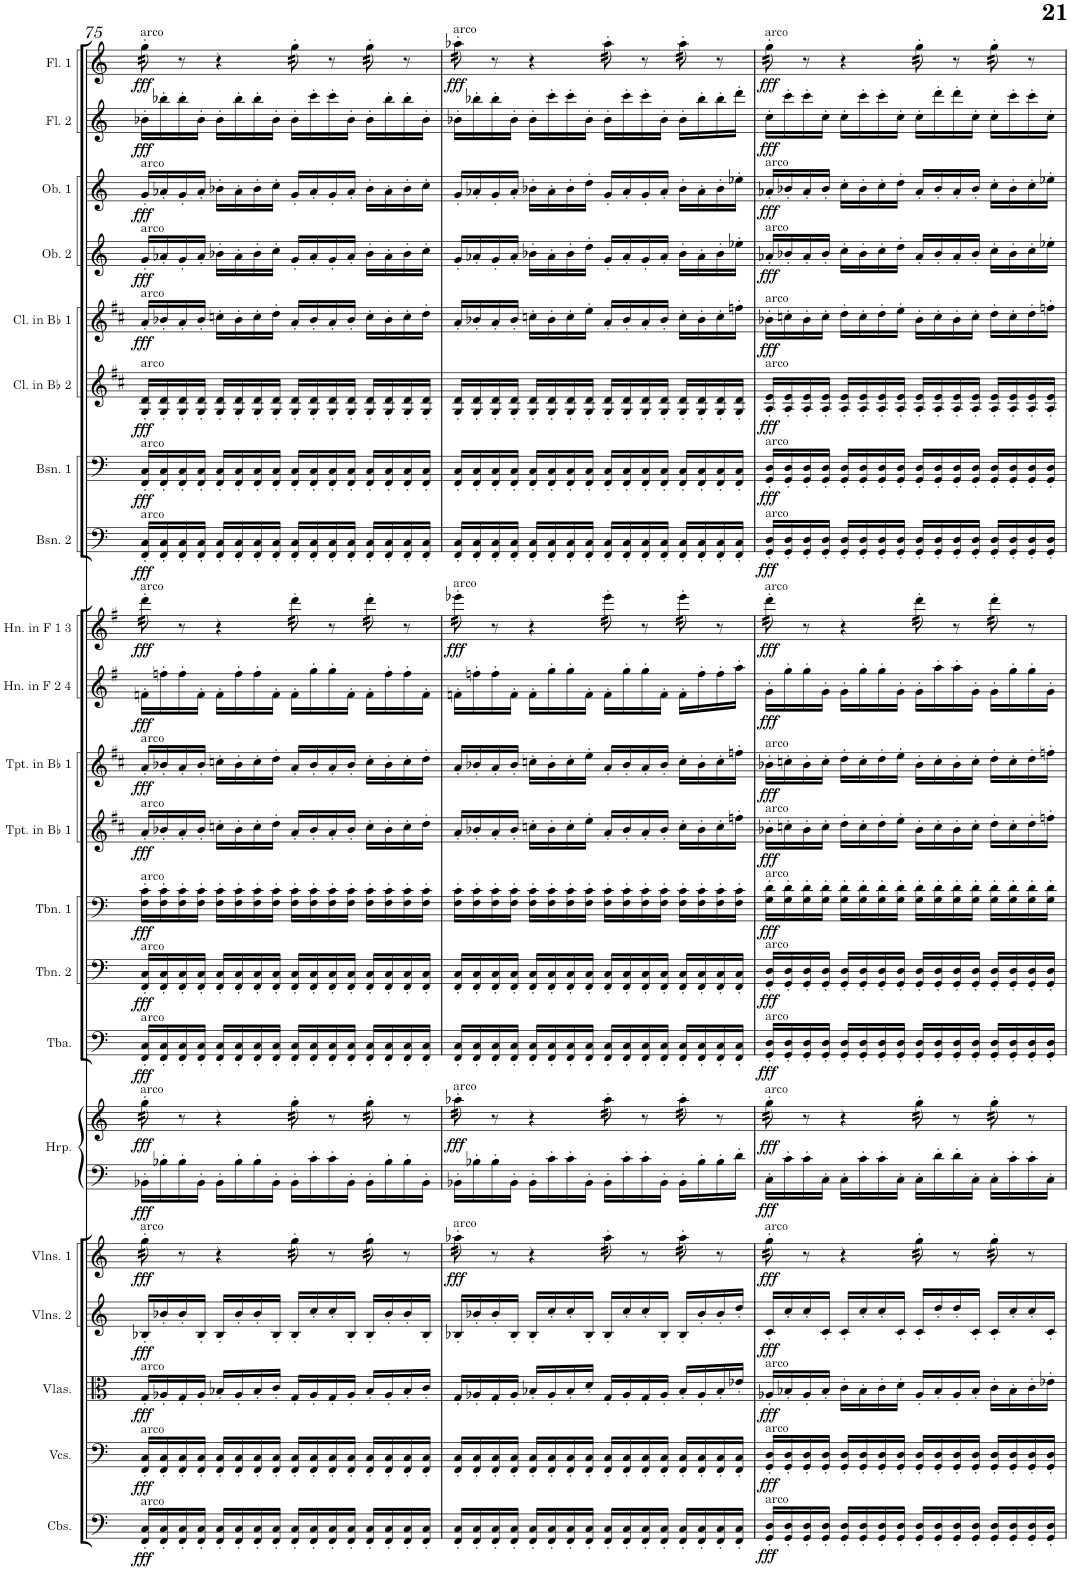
**kern	**dynam	**kern	**dynam	**kern	**dynam	**kern	**dynam	**kern	**dynam	**kern	**kern	**dynam	**kern	**dynam	**kern	**dynam	**kern	**dynam	**kern	**dynam	**kern	**dynam	**kern	**dynam	**kern	**dynam	**kern	**dynam	**kern	**dynam	**kern	**dynam	**kern	**dynam	**kern	**dynam	**kern	**dynam	**kern	**dynam	**kern	**dynam
*part21	*part21	*part20	*part20	*part19	*part19	*part18	*part18	*part17	*part17	*part16	*part16	*part16	*part15	*part15	*part14	*part14	*part13	*part13	*part12	*part12	*part11	*part11	*part10	*part10	*part9	*part9	*part8	*part8	*part7	*part7	*part6	*part6	*part5	*part5	*part4	*part4	*part3	*part3	*part2	*part2	*part1	*part1
*staff22	*staff22	*staff21	*staff21	*staff20	*staff20	*staff19	*staff19	*staff18	*staff18	*staff17	*staff16	*staff16/17	*staff15	*staff15	*staff14	*staff14	*staff13	*staff13	*staff12	*staff12	*staff11	*staff11	*staff10	*staff10	*staff9	*staff9	*staff8	*staff8	*staff7	*staff7	*staff6	*staff6	*staff5	*staff5	*staff4	*staff4	*staff3	*staff3	*staff2	*staff2	*staff1	*staff1
*I"Contrabasses	*	*I"Violoncellos	*	*I"Violas	*	*I"Violins 2	*	*I"Violins 1	*	*I"Harp	*	*	*I"Tuba	*	*I"Trombone 2	*	*I"Trombone 1	*	*I"Trumpet in Bb 1	*	*I"Trumpet in Bb 1	*	*I"Horn in F 2 &amp; 4	*	*I"Horn in F 1 &amp; 3	*	*I"Bassoon 2	*	*I"Bassoon 1	*	*I"Clarinet in Bb 2	*	*I"Clarinet in Bb 1	*	*I"Oboe 2	*	*I"Oboe 1	*	*I"Flute 2	*	*I"Flute 1	*
*I'Cbs.	*	*I'Vcs.	*	*I'Vlas.	*	*I'Vlns. 2	*	*I'Vlns. 1	*	*I'Hrp.	*	*	*I'Tba.	*	*I'Tbn. 2	*	*I'Tbn. 1	*	*I'Tpt. in Bb 1	*	*I'Tpt. in Bb 1	*	*I'Hn. in F 2 4	*	*I'Hn. in F 1 3	*	*I'Bsn. 2	*	*I'Bsn. 1	*	*I'Cl. in Bb 2	*	*I'Cl. in Bb 1	*	*I'Ob. 2	*	*I'Ob. 1	*	*I'Fl. 2	*	*I'Fl. 1	*
!!LO:PB:g=z
*clefF4	*	*clefF4	*	*clefC3	*	*clefG2	*	*clefG2	*	*clefF4	*clefG2	*	*clefF4	*	*clefF4	*	*clefF4	*	*clefG2	*	*clefG2	*	*clefG2	*	*clefG2	*	*clefF4	*	*clefF4	*	*clefG2	*	*clefG2	*	*clefG2	*	*clefG2	*	*clefG2	*	*clefG2	*
*Trd7c12	*	*	*	*	*	*	*	*	*	*	*	*	*	*	*	*	*	*	*Trd1c2	*	*Trd1c2	*	*Trd4c7	*	*Trd4c7	*	*	*	*	*	*Trd1c2	*	*Trd1c2	*	*	*	*	*	*	*	*	*
*k[]	*	*k[]	*	*k[]	*	*k[]	*	*k[]	*	*k[]	*k[]	*	*k[]	*	*k[]	*	*k[]	*	*k[f#c#]	*	*k[f#c#]	*	*k[f#]	*	*k[f#]	*	*k[]	*	*k[]	*	*k[f#c#]	*	*k[f#c#]	*	*k[]	*	*k[]	*	*k[]	*	*k[]	*
*M4/4	*	*M4/4	*	*M4/4	*	*M4/4	*	*M4/4	*	*M4/4	*M4/4	*	*M4/4	*	*M4/4	*	*M4/4	*	*M4/4	*	*M4/4	*	*M4/4	*	*M4/4	*	*M4/4	*	*M4/4	*	*M4/4	*	*M4/4	*	*M4/4	*	*M4/4	*	*M4/4	*	*M4/4	*
=75	=75	=75	=75	=75	=75	=75	=75	=75	=75	=75	=75	=75	=75	=75	=75	=75	=75	=75	=75	=75	=75	=75	=75	=75	=75	=75	=75	=75	=75	=75	=75	=75	=75	=75	=75	=75	=75	=75	=75	=75	=75	=75
!	!	!	!	!	!	!	!	!	!	!	!	!	!	!	!	!	!	!	!	!	!	!	!	!	!	!	!	!	!	!	!	!	!	!	!	!	!	!	!	!	!LO:TX:a:t=arco	!
!	!	!	!	!	!	!	!	!	!	!	!	!	!	!	!	!	!	!	!	!	!	!	!	!	!	!	!	!	!	!	!	!	!	!	!	!	!LO:TX:a:t=arco	!	!	!	!	!
!	!	!	!	!	!	!	!	!	!	!	!	!	!	!	!	!	!	!	!	!	!	!	!	!	!	!	!	!	!	!	!	!	!	!	!LO:TX:a:t=arco	!	!	!	!	!	!	!
!	!	!	!	!	!	!	!	!	!	!	!	!	!	!	!	!	!	!	!	!	!	!	!	!	!	!	!	!	!	!	!	!	!LO:TX:a:t=arco	!	!	!	!	!	!	!	!	!
!	!	!	!	!	!	!	!	!	!	!	!	!	!	!	!	!	!	!	!	!	!	!	!	!	!	!	!	!	!	!	!LO:TX:a:t=arco	!	!	!	!	!	!	!	!	!	!	!
!	!	!	!	!	!	!	!	!	!	!	!	!	!	!	!	!	!	!	!	!	!	!	!	!	!	!	!	!	!LO:TX:a:t=arco	!	!	!	!	!	!	!	!	!	!	!	!	!
!	!	!	!	!	!	!	!	!	!	!	!	!	!	!	!	!	!	!	!	!	!	!	!	!	!	!	!LO:TX:a:t=arco	!	!	!	!	!	!	!	!	!	!	!	!	!	!	!
!	!	!	!	!	!	!	!	!	!	!	!	!	!	!	!	!	!	!	!	!	!	!	!	!	!LO:TX:a:t=arco	!	!	!	!	!	!	!	!	!	!	!	!	!	!	!	!	!
!	!	!	!	!	!	!	!	!	!	!	!	!	!	!	!	!	!	!	!	!	!LO:TX:a:t=arco	!	!	!	!	!	!	!	!	!	!	!	!	!	!	!	!	!	!	!	!	!
!	!	!	!	!	!	!	!	!	!	!	!	!	!	!	!	!	!	!	!LO:TX:a:t=arco	!	!	!	!	!	!	!	!	!	!	!	!	!	!	!	!	!	!	!	!	!	!	!
!	!	!	!	!	!	!	!	!	!	!	!	!	!	!	!	!	!LO:TX:a:t=arco	!	!	!	!	!	!	!	!	!	!	!	!	!	!	!	!	!	!	!	!	!	!	!	!	!
!	!	!	!	!	!	!	!	!	!	!	!	!	!	!	!LO:TX:a:t=arco	!	!	!	!	!	!	!	!	!	!	!	!	!	!	!	!	!	!	!	!	!	!	!	!	!	!	!
!	!	!	!	!	!	!	!	!	!	!	!	!	!LO:TX:a:t=arco	!	!	!	!	!	!	!	!	!	!	!	!	!	!	!	!	!	!	!	!	!	!	!	!	!	!	!	!	!
!	!	!	!	!	!	!	!	!	!	!	!LO:TX:a:t=arco	!	!	!	!	!	!	!	!	!	!	!	!	!	!	!	!	!	!	!	!	!	!	!	!	!	!	!	!	!	!	!
!	!	!	!	!	!	!	!	!LO:TX:a:t=arco	!	!	!	!	!	!	!	!	!	!	!	!	!	!	!	!	!	!	!	!	!	!	!	!	!	!	!	!	!	!	!	!	!	!
!	!	!	!	!LO:TX:a:t=arco	!	!	!	!	!	!	!	!	!	!	!	!	!	!	!	!	!	!	!	!	!	!	!	!	!	!	!	!	!	!	!	!	!	!	!	!	!	!
!	!	!LO:TX:a:t=arco	!	!	!	!	!	!	!	!	!	!	!	!	!	!	!	!	!	!	!	!	!	!	!	!	!	!	!	!	!	!	!	!	!	!	!	!	!	!	!	!
!LO:TX:a:t=arco	!	!	!	!	!	!	!	!	!	!	!	!	!	!	!	!	!	!	!	!	!	!	!	!	!	!	!	!	!	!	!	!	!	!	!	!	!	!	!	!	!	!
!	!LO:DY:b	!	!LO:DY:b	!	!LO:DY:b	!	!LO:DY:b	!	!LO:DY:b	!	!	!LO:DY:b=2	!	!	!	!	!	!	!	!	!	!	!	!	!	!	!	!	!	!	!	!	!	!	!	!	!	!	!	!	!	!
!	!	!	!	!	!	!	!	!	!	!	!	!LO:DY:n=1:b	!	!LO:DY:b	!	!LO:DY:b	!	!LO:DY:b	!	!LO:DY:b	!	!LO:DY:b	!	!LO:DY:b	!	!LO:DY:b	!	!LO:DY:b	!	!LO:DY:b	!	!LO:DY:b	!	!LO:DY:b	!	!LO:DY:b	!	!LO:DY:b	!	!LO:DY:b	!	!LO:DY:b
*	*	*	*	*	*	*	*	*tremolo	*	*	*	*	*	*	*	*	*	*	*	*	*	*	*	*	*	*	*	*	*	*	*	*	*	*	*	*	*	*	*	*	*	*
*	*	*	*	*	*	*	*	*	*	*	*tremolo	*	*	*	*	*	*	*	*	*	*	*	*	*	*	*	*	*	*	*	*	*	*	*	*	*	*	*	*	*	*	*
*	*	*	*	*	*	*	*	*	*	*	*	*	*	*	*	*	*	*	*	*	*	*	*	*	*tremolo	*	*	*	*	*	*	*	*	*	*	*	*	*	*	*	*	*
*	*	*	*	*	*	*	*	*	*	*	*	*	*	*	*	*	*	*	*	*	*	*	*	*	*	*	*	*	*	*	*	*	*	*	*	*	*	*	*	*	*tremolo	*
16FF/' 16C/'LL	fff	16FF/' 16C/'LL	fff	16G'/LL	fff	16B-X'/LL	fff	32gg'\	fff	16BB-X'\LL	32gg'\	fff fff	16FF/' 16C/'LL	fff	16FF/' 16C/'LL	fff	16F\' 16c\'LL	fff	16a'/LL	fff	16a'/LL	fff	16fn'\LL	fff	32ddd'\	fff	16FF/' 16C/'LL	fff	16FF/' 16C/'LL	fff	16G/' 16d/'LL	fff	16a'/LL	fff	16g'/LL	fff	16g'/LL	fff	16b-X'\LL	fff	32gg'\	fff
.	.	.	.	.	.	.	.	32gg'\	.	.	32gg'\	.	.	.	.	.	.	.	.	.	.	.	.	.	32ddd'\	.	.	.	.	.	.	.	.	.	.	.	.	.	.	.	32gg'\	.
16FF/' 16C/'	.	16FF/' 16C/'	.	16A-X'/	.	16b-X'/	.	32gg'\	.	16B-X'\	32gg'\	.	16FF/' 16C/'	.	16FF/' 16C/'	.	16F\' 16c\'	.	16b-X'/	.	16b-X'/	.	16ffn'\	.	32ddd'\	.	16FF/' 16C/'	.	16FF/' 16C/'	.	16G/' 16d/'	.	16b-X'/	.	16a-X'/	.	16a-X'/	.	16bb-X'\	.	32gg'\	.
.	.	.	.	.	.	.	.	32gg'\	.	.	32gg'\	.	.	.	.	.	.	.	.	.	.	.	.	.	32ddd'\	.	.	.	.	.	.	.	.	.	.	.	.	.	.	.	32gg'\	.
16FF/' 16C/'	.	16FF/' 16C/'	.	16G'/	.	16b-'/	.	8r	.	16B-'\	8r	.	16FF/' 16C/'	.	16FF/' 16C/'	.	16F\' 16c\'	.	16a'/	.	16a'/	.	16ff'\	.	8r	.	16FF/' 16C/'	.	16FF/' 16C/'	.	16G/' 16d/'	.	16a'/	.	16g'/	.	16g'/	.	16bb-'\	.	8r	.
16FF/' 16C/'JJ	.	16FF/' 16C/'JJ	.	16A-'/JJ	.	16B-'/JJ	.	.	.	16BB-'\JJ	.	.	16FF/' 16C/'JJ	.	16FF/' 16C/'JJ	.	16F\' 16c\'JJ	.	16b-'/JJ	.	16b-'/JJ	.	16f'\JJ	.	.	.	16FF/' 16C/'JJ	.	16FF/' 16C/'JJ	.	16G/' 16d/'JJ	.	16b-'/JJ	.	16a-'/JJ	.	16a-'/JJ	.	16b-'\JJ	.	.	.
16FF/' 16C/'LL	.	16FF/' 16C/'LL	.	16B-X'/LL	.	16B-'/LL	.	4r	.	16BB-'\LL	4r	.	16FF/' 16C/'LL	.	16FF/' 16C/'LL	.	16F\' 16c\'LL	.	16ccn'\LL	.	16ccn'\LL	.	16f'\LL	.	4r	.	16FF/' 16C/'LL	.	16FF/' 16C/'LL	.	16G/' 16d/'LL	.	16ccn'\LL	.	16b-X'\LL	.	16b-X'\LL	.	16b-'\LL	.	4r	.
16FF/' 16C/'	.	16FF/' 16C/'	.	16A-'/	.	16b-'/	.	.	.	16B-'\	.	.	16FF/' 16C/'	.	16FF/' 16C/'	.	16F\' 16c\'	.	16b-'\	.	16b-'\	.	16ff'\	.	.	.	16FF/' 16C/'	.	16FF/' 16C/'	.	16G/' 16d/'	.	16b-'\	.	16a-'\	.	16a-'\	.	16bb-'\	.	.	.
16FF/' 16C/'	.	16FF/' 16C/'	.	16B-'/	.	16b-'/	.	.	.	16B-'\	.	.	16FF/' 16C/'	.	16FF/' 16C/'	.	16F\' 16c\'	.	16cc'\	.	16cc'\	.	16ff'\	.	.	.	16FF/' 16C/'	.	16FF/' 16C/'	.	16G/' 16d/'	.	16cc'\	.	16b-'\	.	16b-'\	.	16bb-'\	.	.	.
16FF/' 16C/'JJ	.	16FF/' 16C/'JJ	.	16c'/JJ	.	16B-'/JJ	.	.	.	16BB-'\JJ	.	.	16FF/' 16C/'JJ	.	16FF/' 16C/'JJ	.	16F\' 16c\'JJ	.	16dd'\JJ	.	16dd'\JJ	.	16f'\JJ	.	.	.	16FF/' 16C/'JJ	.	16FF/' 16C/'JJ	.	16G/' 16d/'JJ	.	16dd'\JJ	.	16cc'\JJ	.	16cc'\JJ	.	16b-'\JJ	.	.	.
16FF/' 16C/'LL	.	16FF/' 16C/'LL	.	16G'/LL	.	16B-'/LL	.	32gg'\	.	16BB-'\LL	32gg'\	.	16FF/' 16C/'LL	.	16FF/' 16C/'LL	.	16F\' 16c\'LL	.	16a'/LL	.	16a'/LL	.	16f'\LL	.	32ddd'\	.	16FF/' 16C/'LL	.	16FF/' 16C/'LL	.	16G/' 16d/'LL	.	16a'/LL	.	16g'/LL	.	16g'/LL	.	16b-'\LL	.	32gg'\	.
.	.	.	.	.	.	.	.	32gg'\	.	.	32gg'\	.	.	.	.	.	.	.	.	.	.	.	.	.	32ddd'\	.	.	.	.	.	.	.	.	.	.	.	.	.	.	.	32gg'\	.
16FF/' 16C/'	.	16FF/' 16C/'	.	16A-'/	.	16cc'/	.	32gg'\	.	16c'\	32gg'\	.	16FF/' 16C/'	.	16FF/' 16C/'	.	16F\' 16c\'	.	16b-'/	.	16b-'/	.	16gg'\	.	32ddd'\	.	16FF/' 16C/'	.	16FF/' 16C/'	.	16G/' 16d/'	.	16b-'/	.	16a-'/	.	16a-'/	.	16ccc'\	.	32gg'\	.
.	.	.	.	.	.	.	.	32gg'\	.	.	32gg'\	.	.	.	.	.	.	.	.	.	.	.	.	.	32ddd'\	.	.	.	.	.	.	.	.	.	.	.	.	.	.	.	32gg'\	.
16FF/' 16C/'	.	16FF/' 16C/'	.	16G'/	.	16cc'/	.	8r	.	16c'\	8r	.	16FF/' 16C/'	.	16FF/' 16C/'	.	16F\' 16c\'	.	16a'/	.	16a'/	.	16gg'\	.	8r	.	16FF/' 16C/'	.	16FF/' 16C/'	.	16G/' 16d/'	.	16a'/	.	16g'/	.	16g'/	.	16ccc'\	.	8r	.
16FF/' 16C/'JJ	.	16FF/' 16C/'JJ	.	16A-'/JJ	.	16B-'/JJ	.	.	.	16BB-'\JJ	.	.	16FF/' 16C/'JJ	.	16FF/' 16C/'JJ	.	16F\' 16c\'JJ	.	16b-'/JJ	.	16b-'/JJ	.	16f'\JJ	.	.	.	16FF/' 16C/'JJ	.	16FF/' 16C/'JJ	.	16G/' 16d/'JJ	.	16b-'/JJ	.	16a-'/JJ	.	16a-'/JJ	.	16b-'\JJ	.	.	.
16FF/' 16C/'LL	.	16FF/' 16C/'LL	.	16B-'/LL	.	16B-'/LL	.	32gg'\	.	16BB-'\LL	32gg'\	.	16FF/' 16C/'LL	.	16FF/' 16C/'LL	.	16F\' 16c\'LL	.	16cc'\LL	.	16cc'\LL	.	16f'\LL	.	32ddd'\	.	16FF/' 16C/'LL	.	16FF/' 16C/'LL	.	16G/' 16d/'LL	.	16cc'\LL	.	16b-'\LL	.	16b-'\LL	.	16b-'\LL	.	32gg'\	.
.	.	.	.	.	.	.	.	32gg'\	.	.	32gg'\	.	.	.	.	.	.	.	.	.	.	.	.	.	32ddd'\	.	.	.	.	.	.	.	.	.	.	.	.	.	.	.	32gg'\	.
16FF/' 16C/'	.	16FF/' 16C/'	.	16A-'/	.	16b-'/	.	32gg'\	.	16B-'\	32gg'\	.	16FF/' 16C/'	.	16FF/' 16C/'	.	16F\' 16c\'	.	16b-'\	.	16b-'\	.	16ff'\	.	32ddd'\	.	16FF/' 16C/'	.	16FF/' 16C/'	.	16G/' 16d/'	.	16b-'\	.	16a-'\	.	16a-'\	.	16bb-'\	.	32gg'\	.
.	.	.	.	.	.	.	.	32gg'\	.	.	32gg'\	.	.	.	.	.	.	.	.	.	.	.	.	.	32ddd'\	.	.	.	.	.	.	.	.	.	.	.	.	.	.	.	32gg'\	.
16FF/' 16C/'	.	16FF/' 16C/'	.	16B-'/	.	16b-'/	.	8r	.	16B-'\	8r	.	16FF/' 16C/'	.	16FF/' 16C/'	.	16F\' 16c\'	.	16cc'\	.	16cc'\	.	16ff'\	.	8r	.	16FF/' 16C/'	.	16FF/' 16C/'	.	16G/' 16d/'	.	16cc'\	.	16b-'\	.	16b-'\	.	16bb-'\	.	8r	.
16FF/' 16C/'JJ	.	16FF/' 16C/'JJ	.	16c'/JJ	.	16B-'/JJ	.	.	.	16BB-'\JJ	.	.	16FF/' 16C/'JJ	.	16FF/' 16C/'JJ	.	16F\' 16c\'JJ	.	16dd'\JJ	.	16dd'\JJ	.	16f'\JJ	.	.	.	16FF/' 16C/'JJ	.	16FF/' 16C/'JJ	.	16G/' 16d/'JJ	.	16dd'\JJ	.	16cc'\JJ	.	16cc'\JJ	.	16b-'\JJ	.	.	.
=76	=76	=76	=76	=76	=76	=76	=76	=76	=76	=76	=76	=76	=76	=76	=76	=76	=76	=76	=76	=76	=76	=76	=76	=76	=76	=76	=76	=76	=76	=76	=76	=76	=76	=76	=76	=76	=76	=76	=76	=76	=76	=76
!	!	!	!	!	!	!	!	!	!	!	!	!	!	!	!	!	!	!	!	!	!	!	!	!	!	!	!	!	!	!	!	!	!	!	!	!	!	!	!	!	!LO:TX:a:t=arco	!
!	!	!	!	!	!	!	!	!	!	!	!	!	!	!	!	!	!	!	!	!	!	!	!	!	!LO:TX:a:t=arco	!	!	!	!	!	!	!	!	!	!	!	!	!	!	!	!	!
!	!	!	!	!	!	!	!	!	!	!	!LO:TX:a:t=arco	!	!	!	!	!	!	!	!	!	!	!	!	!	!	!	!	!	!	!	!	!	!	!	!	!	!	!	!	!	!	!
!	!	!	!	!	!	!	!	!LO:TX:a:t=arco	!	!	!	!	!	!	!	!	!	!	!	!	!	!	!	!	!	!	!	!	!	!	!	!	!	!	!	!	!	!	!	!	!	!
!	!	!	!	!	!	!	!	!	!LO:DY:b	!	!	!LO:DY:b	!	!	!	!	!	!	!	!	!	!	!	!	!	!LO:DY:b	!	!	!	!	!	!	!	!	!	!	!	!	!	!	!	!LO:DY:b
16FF/' 16C/'LL	.	16FF/' 16C/'LL	.	16G'/LL	.	16B-X'/LL	.	32aa-X'\	fff	16BB-X'\LL	32aa-X'\	fff	16FF/' 16C/'LL	.	16FF/' 16C/'LL	.	16F\' 16c\'LL	.	16a'/LL	.	16a'/LL	.	16fn'\LL	.	32eee-X'\	fff	16FF/' 16C/'LL	.	16FF/' 16C/'LL	.	16G/' 16d/'LL	.	16a'/LL	.	16g'/LL	.	16g'/LL	.	16b-X'\LL	.	32aa-X'\	fff
.	.	.	.	.	.	.	.	32aa-X'\	.	.	32aa-X'\	.	.	.	.	.	.	.	.	.	.	.	.	.	32eee-X'\	.	.	.	.	.	.	.	.	.	.	.	.	.	.	.	32aa-X'\	.
16FF/' 16C/'	.	16FF/' 16C/'	.	16A-X'/	.	16b-X'/	.	32aa-X'\	.	16B-X'\	32aa-X'\	.	16FF/' 16C/'	.	16FF/' 16C/'	.	16F\' 16c\'	.	16b-X'/	.	16b-X'/	.	16ffn'\	.	32eee-X'\	.	16FF/' 16C/'	.	16FF/' 16C/'	.	16G/' 16d/'	.	16b-X'/	.	16a-X'/	.	16a-X'/	.	16bb-X'\	.	32aa-X'\	.
.	.	.	.	.	.	.	.	32aa-X'\	.	.	32aa-X'\	.	.	.	.	.	.	.	.	.	.	.	.	.	32eee-X'\	.	.	.	.	.	.	.	.	.	.	.	.	.	.	.	32aa-X'\	.
16FF/' 16C/'	.	16FF/' 16C/'	.	16G'/	.	16b-'/	.	8r	.	16B-'\	8r	.	16FF/' 16C/'	.	16FF/' 16C/'	.	16F\' 16c\'	.	16a'/	.	16a'/	.	16ff'\	.	8r	.	16FF/' 16C/'	.	16FF/' 16C/'	.	16G/' 16d/'	.	16a'/	.	16g'/	.	16g'/	.	16bb-'\	.	8r	.
16FF/' 16C/'JJ	.	16FF/' 16C/'JJ	.	16A-'/JJ	.	16B-'/JJ	.	.	.	16BB-'\JJ	.	.	16FF/' 16C/'JJ	.	16FF/' 16C/'JJ	.	16F\' 16c\'JJ	.	16b-'/JJ	.	16b-'/JJ	.	16f'\JJ	.	.	.	16FF/' 16C/'JJ	.	16FF/' 16C/'JJ	.	16G/' 16d/'JJ	.	16b-'/JJ	.	16a-'/JJ	.	16a-'/JJ	.	16b-'\JJ	.	.	.
16FF/' 16C/'LL	.	16FF/' 16C/'LL	.	16B-X'/LL	.	16B-'/LL	.	4r	.	16BB-'\LL	4r	.	16FF/' 16C/'LL	.	16FF/' 16C/'LL	.	16F\' 16c\'LL	.	16ccn'\LL	.	16ccn'\LL	.	16f'\LL	.	4r	.	16FF/' 16C/'LL	.	16FF/' 16C/'LL	.	16G/' 16d/'LL	.	16ccn'\LL	.	16b-X'\LL	.	16b-X'\LL	.	16b-'\LL	.	4r	.
16FF/' 16C/'	.	16FF/' 16C/'	.	16A-'/	.	16cc'/	.	.	.	16c'\	.	.	16FF/' 16C/'	.	16FF/' 16C/'	.	16F\' 16c\'	.	16b-'\	.	16b-'\	.	16gg'\	.	.	.	16FF/' 16C/'	.	16FF/' 16C/'	.	16G/' 16d/'	.	16b-'\	.	16a-'\	.	16a-'\	.	16ccc'\	.	.	.
16FF/' 16C/'	.	16FF/' 16C/'	.	16B-'/	.	16cc'/	.	.	.	16c'\	.	.	16FF/' 16C/'	.	16FF/' 16C/'	.	16F\' 16c\'	.	16cc'\	.	16cc'\	.	16gg'\	.	.	.	16FF/' 16C/'	.	16FF/' 16C/'	.	16G/' 16d/'	.	16cc'\	.	16b-'\	.	16b-'\	.	16ccc'\	.	.	.
16FF/' 16C/'JJ	.	16FF/' 16C/'JJ	.	16d'/JJ	.	16B-'/JJ	.	.	.	16BB-'\JJ	.	.	16FF/' 16C/'JJ	.	16FF/' 16C/'JJ	.	16F\' 16c\'JJ	.	16ee'\JJ	.	16ee'\JJ	.	16f'\JJ	.	.	.	16FF/' 16C/'JJ	.	16FF/' 16C/'JJ	.	16G/' 16d/'JJ	.	16ee'\JJ	.	16dd'\JJ	.	16dd'\JJ	.	16b-'\JJ	.	.	.
16FF/' 16C/'LL	.	16FF/' 16C/'LL	.	16G'/LL	.	16B-'/LL	.	32aa-'\	.	16BB-'\LL	32aa-'\	.	16FF/' 16C/'LL	.	16FF/' 16C/'LL	.	16F\' 16c\'LL	.	16a'/LL	.	16a'/LL	.	16f'\LL	.	32eee-'\	.	16FF/' 16C/'LL	.	16FF/' 16C/'LL	.	16G/' 16d/'LL	.	16a'/LL	.	16g'/LL	.	16g'/LL	.	16b-'\LL	.	32aa-'\	.
.	.	.	.	.	.	.	.	32aa-'\	.	.	32aa-'\	.	.	.	.	.	.	.	.	.	.	.	.	.	32eee-'\	.	.	.	.	.	.	.	.	.	.	.	.	.	.	.	32aa-'\	.
16FF/' 16C/'	.	16FF/' 16C/'	.	16A-'/	.	16cc'/	.	32aa-'\	.	16c'\	32aa-'\	.	16FF/' 16C/'	.	16FF/' 16C/'	.	16F\' 16c\'	.	16b-'/	.	16b-'/	.	16gg'\	.	32eee-'\	.	16FF/' 16C/'	.	16FF/' 16C/'	.	16G/' 16d/'	.	16b-'/	.	16a-'/	.	16a-'/	.	16ccc'\	.	32aa-'\	.
.	.	.	.	.	.	.	.	32aa-'\	.	.	32aa-'\	.	.	.	.	.	.	.	.	.	.	.	.	.	32eee-'\	.	.	.	.	.	.	.	.	.	.	.	.	.	.	.	32aa-'\	.
16FF/' 16C/'	.	16FF/' 16C/'	.	16G'/	.	16cc'/	.	8r	.	16c'\	8r	.	16FF/' 16C/'	.	16FF/' 16C/'	.	16F\' 16c\'	.	16a'/	.	16a'/	.	16gg'\	.	8r	.	16FF/' 16C/'	.	16FF/' 16C/'	.	16G/' 16d/'	.	16a'/	.	16g'/	.	16g'/	.	16ccc'\	.	8r	.
16FF/' 16C/'JJ	.	16FF/' 16C/'JJ	.	16A-'/JJ	.	16B-'/JJ	.	.	.	16BB-'\JJ	.	.	16FF/' 16C/'JJ	.	16FF/' 16C/'JJ	.	16F\' 16c\'JJ	.	16b-'/JJ	.	16b-'/JJ	.	16f'\JJ	.	.	.	16FF/' 16C/'JJ	.	16FF/' 16C/'JJ	.	16G/' 16d/'JJ	.	16b-'/JJ	.	16a-'/JJ	.	16a-'/JJ	.	16b-'\JJ	.	.	.
16FF/' 16C/'LL	.	16FF/' 16C/'LL	.	16B-'/LL	.	16B-'/LL	.	32aa-'\	.	16BB-'\LL	32aa-'\	.	16FF/' 16C/'LL	.	16FF/' 16C/'LL	.	16F\' 16c\'LL	.	16cc'\LL	.	16cc'\LL	.	16f'\LL	.	32eee-'\	.	16FF/' 16C/'LL	.	16FF/' 16C/'LL	.	16G/' 16d/'LL	.	16cc'\LL	.	16b-'\LL	.	16b-'\LL	.	16b-'\LL	.	32aa-'\	.
.	.	.	.	.	.	.	.	32aa-'\	.	.	32aa-'\	.	.	.	.	.	.	.	.	.	.	.	.	.	32eee-'\	.	.	.	.	.	.	.	.	.	.	.	.	.	.	.	32aa-'\	.
16FF/' 16C/'	.	16FF/' 16C/'	.	16A-'/	.	16b-'/	.	32aa-'\	.	16B-'\	32aa-'\	.	16FF/' 16C/'	.	16FF/' 16C/'	.	16F\' 16c\'	.	16b-'\	.	16b-'\	.	16ff'\	.	32eee-'\	.	16FF/' 16C/'	.	16FF/' 16C/'	.	16G/' 16d/'	.	16b-'\	.	16a-'\	.	16a-'\	.	16bb-'\	.	32aa-'\	.
.	.	.	.	.	.	.	.	32aa-'\	.	.	32aa-'\	.	.	.	.	.	.	.	.	.	.	.	.	.	32eee-'\	.	.	.	.	.	.	.	.	.	.	.	.	.	.	.	32aa-'\	.
16FF/' 16C/'	.	16FF/' 16C/'	.	16B-'/	.	16b-'/	.	8r	.	16B-'\	8r	.	16FF/' 16C/'	.	16FF/' 16C/'	.	16F\' 16c\'	.	16cc'\	.	16cc'\	.	16ff'\	.	8r	.	16FF/' 16C/'	.	16FF/' 16C/'	.	16G/' 16d/'	.	16cc'\	.	16b-'\	.	16b-'\	.	16bb-'\	.	8r	.
16FF/' 16C/'JJ	.	16FF/' 16C/'JJ	.	16e-X'/JJ	.	16dd'/JJ	.	.	.	16d'\JJ	.	.	16FF/' 16C/'JJ	.	16FF/' 16C/'JJ	.	16F\' 16c\'JJ	.	16ffn'\JJ	.	16ffn'\JJ	.	16aa'\JJ	.	.	.	16FF/' 16C/'JJ	.	16FF/' 16C/'JJ	.	16G/' 16d/'JJ	.	16ffn'\JJ	.	16ee-X'\JJ	.	16ee-X'\JJ	.	16ddd'\JJ	.	.	.
=77	=77	=77	=77	=77	=77	=77	=77	=77	=77	=77	=77	=77	=77	=77	=77	=77	=77	=77	=77	=77	=77	=77	=77	=77	=77	=77	=77	=77	=77	=77	=77	=77	=77	=77	=77	=77	=77	=77	=77	=77	=77	=77
!	!	!	!	!	!	!	!	!	!	!	!	!	!	!	!	!	!	!	!	!	!	!	!	!	!	!	!	!	!	!	!	!	!	!	!	!	!	!	!	!	!LO:TX:a:t=arco	!
!	!	!	!	!	!	!	!	!	!	!	!	!	!	!	!	!	!	!	!	!	!	!	!	!	!	!	!	!	!	!	!	!	!	!	!	!	!LO:TX:a:t=arco	!	!	!	!	!
!	!	!	!	!	!	!	!	!	!	!	!	!	!	!	!	!	!	!	!	!	!	!	!	!	!	!	!	!	!	!	!	!	!	!	!LO:TX:a:t=arco	!	!	!	!	!	!	!
!	!	!	!	!	!	!	!	!	!	!	!	!	!	!	!	!	!	!	!	!	!	!	!	!	!	!	!	!	!	!	!	!	!LO:TX:a:t=arco	!	!	!	!	!	!	!	!	!
!	!	!	!	!	!	!	!	!	!	!	!	!	!	!	!	!	!	!	!	!	!	!	!	!	!	!	!	!	!	!	!LO:TX:a:t=arco	!	!	!	!	!	!	!	!	!	!	!
!	!	!	!	!	!	!	!	!	!	!	!	!	!	!	!	!	!	!	!	!	!	!	!	!	!	!	!	!	!LO:TX:a:t=arco	!	!	!	!	!	!	!	!	!	!	!	!	!
!	!	!	!	!	!	!	!	!	!	!	!	!	!	!	!	!	!	!	!	!	!	!	!	!	!	!	!LO:TX:a:t=arco	!	!	!	!	!	!	!	!	!	!	!	!	!	!	!
!	!	!	!	!	!	!	!	!	!	!	!	!	!	!	!	!	!	!	!	!	!	!	!	!	!LO:TX:a:t=arco	!	!	!	!	!	!	!	!	!	!	!	!	!	!	!	!	!
!	!	!	!	!	!	!	!	!	!	!	!	!	!	!	!	!	!	!	!	!	!LO:TX:a:t=arco	!	!	!	!	!	!	!	!	!	!	!	!	!	!	!	!	!	!	!	!	!
!	!	!	!	!	!	!	!	!	!	!	!	!	!	!	!	!	!	!	!LO:TX:a:t=arco	!	!	!	!	!	!	!	!	!	!	!	!	!	!	!	!	!	!	!	!	!	!	!
!	!	!	!	!	!	!	!	!	!	!	!	!	!	!	!	!	!LO:TX:a:t=arco	!	!	!	!	!	!	!	!	!	!	!	!	!	!	!	!	!	!	!	!	!	!	!	!	!
!	!	!	!	!	!	!	!	!	!	!	!	!	!	!	!LO:TX:a:t=arco	!	!	!	!	!	!	!	!	!	!	!	!	!	!	!	!	!	!	!	!	!	!	!	!	!	!	!
!	!	!	!	!	!	!	!	!	!	!	!	!	!LO:TX:a:t=arco	!	!	!	!	!	!	!	!	!	!	!	!	!	!	!	!	!	!	!	!	!	!	!	!	!	!	!	!	!
!	!	!	!	!	!	!	!	!	!	!	!LO:TX:a:t=arco	!	!	!	!	!	!	!	!	!	!	!	!	!	!	!	!	!	!	!	!	!	!	!	!	!	!	!	!	!	!	!
!	!	!	!	!	!	!	!	!LO:TX:a:t=arco	!	!	!	!	!	!	!	!	!	!	!	!	!	!	!	!	!	!	!	!	!	!	!	!	!	!	!	!	!	!	!	!	!	!
!	!	!	!	!LO:TX:a:t=arco	!	!	!	!	!	!	!	!	!	!	!	!	!	!	!	!	!	!	!	!	!	!	!	!	!	!	!	!	!	!	!	!	!	!	!	!	!	!
!	!	!LO:TX:a:t=arco	!	!	!	!	!	!	!	!	!	!	!	!	!	!	!	!	!	!	!	!	!	!	!	!	!	!	!	!	!	!	!	!	!	!	!	!	!	!	!	!
!LO:TX:a:t=arco	!	!	!	!	!	!	!	!	!	!	!	!	!	!	!	!	!	!	!	!	!	!	!	!	!	!	!	!	!	!	!	!	!	!	!	!	!	!	!	!	!	!
!	!LO:DY:b	!	!LO:DY:b	!	!LO:DY:b	!	!LO:DY:b	!	!LO:DY:b	!	!	!LO:DY:b=2	!	!	!	!	!	!	!	!	!	!	!	!	!	!	!	!	!	!	!	!	!	!	!	!	!	!	!	!	!	!
!	!	!	!	!	!	!	!	!	!	!	!	!LO:DY:n=1:b	!	!LO:DY:b	!	!LO:DY:b	!	!LO:DY:b	!	!LO:DY:b	!	!LO:DY:b	!	!LO:DY:b	!	!LO:DY:b	!	!LO:DY:b	!	!LO:DY:b	!	!LO:DY:b	!	!LO:DY:b	!	!LO:DY:b	!	!LO:DY:b	!	!LO:DY:b	!	!LO:DY:b
16GG/' 16D/'LL	fff	16GG/' 16D/'LL	fff	16A-X'/LL	fff	16c'/LL	fff	32gg'\	fff	16C'\LL	32gg'\	fff fff	16GG/' 16D/'LL	fff	16GG/' 16D/'LL	fff	16G\' 16d\'LL	fff	16b-X'\LL	fff	16b-X'\LL	fff	16g'\LL	fff	32ddd'\	fff	16GG/' 16D/'LL	fff	16GG/' 16D/'LL	fff	16A/' 16e/'LL	fff	16b-X'\LL	fff	16a-X'/LL	fff	16a-X'/LL	fff	16cc'\LL	fff	32gg'\	fff
.	.	.	.	.	.	.	.	32gg'\	.	.	32gg'\	.	.	.	.	.	.	.	.	.	.	.	.	.	32ddd'\	.	.	.	.	.	.	.	.	.	.	.	.	.	.	.	32gg'\	.
16GG/' 16D/'	.	16GG/' 16D/'	.	16B-X'/	.	16cc'/	.	32gg'\	.	16c'\	32gg'\	.	16GG/' 16D/'	.	16GG/' 16D/'	.	16G\' 16d\'	.	16ccn'\	.	16ccn'\	.	16gg'\	.	32ddd'\	.	16GG/' 16D/'	.	16GG/' 16D/'	.	16A/' 16e/'	.	16ccn'\	.	16b-X'/	.	16b-X'/	.	16ccc'\	.	32gg'\	.
.	.	.	.	.	.	.	.	32gg'\	.	.	32gg'\	.	.	.	.	.	.	.	.	.	.	.	.	.	32ddd'\	.	.	.	.	.	.	.	.	.	.	.	.	.	.	.	32gg'\	.
16GG/' 16D/'	.	16GG/' 16D/'	.	16A-'/	.	16cc'/	.	8r	.	16c'\	8r	.	16GG/' 16D/'	.	16GG/' 16D/'	.	16G\' 16d\'	.	16b-'\	.	16b-'\	.	16gg'\	.	8r	.	16GG/' 16D/'	.	16GG/' 16D/'	.	16A/' 16e/'	.	16b-'\	.	16a-'/	.	16a-'/	.	16ccc'\	.	8r	.
16GG/' 16D/'JJ	.	16GG/' 16D/'JJ	.	16B-'/JJ	.	16c'/JJ	.	.	.	16C'\JJ	.	.	16GG/' 16D/'JJ	.	16GG/' 16D/'JJ	.	16G\' 16d\'JJ	.	16cc'\JJ	.	16cc'\JJ	.	16g'\JJ	.	.	.	16GG/' 16D/'JJ	.	16GG/' 16D/'JJ	.	16A/' 16e/'JJ	.	16cc'\JJ	.	16b-'/JJ	.	16b-'/JJ	.	16cc'\JJ	.	.	.
16GG/' 16D/'LL	.	16GG/' 16D/'LL	.	16c'\LL	.	16c'/LL	.	4r	.	16C'\LL	4r	.	16GG/' 16D/'LL	.	16GG/' 16D/'LL	.	16G\' 16d\'LL	.	16dd'\LL	.	16dd'\LL	.	16g'\LL	.	4r	.	16GG/' 16D/'LL	.	16GG/' 16D/'LL	.	16A/' 16e/'LL	.	16dd'\LL	.	16cc'\LL	.	16cc'\LL	.	16cc'\LL	.	4r	.
16GG/' 16D/'	.	16GG/' 16D/'	.	16B-'\	.	16cc'/	.	.	.	16c'\	.	.	16GG/' 16D/'	.	16GG/' 16D/'	.	16G\' 16d\'	.	16cc'\	.	16cc'\	.	16gg'\	.	.	.	16GG/' 16D/'	.	16GG/' 16D/'	.	16A/' 16e/'	.	16cc'\	.	16b-'\	.	16b-'\	.	16ccc'\	.	.	.
16GG/' 16D/'	.	16GG/' 16D/'	.	16c'\	.	16cc'/	.	.	.	16c'\	.	.	16GG/' 16D/'	.	16GG/' 16D/'	.	16G\' 16d\'	.	16dd'\	.	16dd'\	.	16gg'\	.	.	.	16GG/' 16D/'	.	16GG/' 16D/'	.	16A/' 16e/'	.	16dd'\	.	16cc'\	.	16cc'\	.	16ccc'\	.	.	.
16GG/' 16D/'JJ	.	16GG/' 16D/'JJ	.	16d'\JJ	.	16c'/JJ	.	.	.	16C'\JJ	.	.	16GG/' 16D/'JJ	.	16GG/' 16D/'JJ	.	16G\' 16d\'JJ	.	16ee'\JJ	.	16ee'\JJ	.	16g'\JJ	.	.	.	16GG/' 16D/'JJ	.	16GG/' 16D/'JJ	.	16A/' 16e/'JJ	.	16ee'\JJ	.	16dd'\JJ	.	16dd'\JJ	.	16cc'\JJ	.	.	.
16GG/' 16D/'LL	.	16GG/' 16D/'LL	.	16A-'/LL	.	16c'/LL	.	32gg'\	.	16C'\LL	32gg'\	.	16GG/' 16D/'LL	.	16GG/' 16D/'LL	.	16G\' 16d\'LL	.	16b-'\LL	.	16b-'\LL	.	16g'\LL	.	32ddd'\	.	16GG/' 16D/'LL	.	16GG/' 16D/'LL	.	16A/' 16e/'LL	.	16b-'\LL	.	16a-'/LL	.	16a-'/LL	.	16cc'\LL	.	32gg'\	.
.	.	.	.	.	.	.	.	32gg'\	.	.	32gg'\	.	.	.	.	.	.	.	.	.	.	.	.	.	32ddd'\	.	.	.	.	.	.	.	.	.	.	.	.	.	.	.	32gg'\	.
16GG/' 16D/'	.	16GG/' 16D/'	.	16B-'/	.	16dd'/	.	32gg'\	.	16d'\	32gg'\	.	16GG/' 16D/'	.	16GG/' 16D/'	.	16G\' 16d\'	.	16cc'\	.	16cc'\	.	16aa'\	.	32ddd'\	.	16GG/' 16D/'	.	16GG/' 16D/'	.	16A/' 16e/'	.	16cc'\	.	16b-'/	.	16b-'/	.	16ddd'\	.	32gg'\	.
.	.	.	.	.	.	.	.	32gg'\	.	.	32gg'\	.	.	.	.	.	.	.	.	.	.	.	.	.	32ddd'\	.	.	.	.	.	.	.	.	.	.	.	.	.	.	.	32gg'\	.
16GG/' 16D/'	.	16GG/' 16D/'	.	16A-'/	.	16dd'/	.	8r	.	16d'\	8r	.	16GG/' 16D/'	.	16GG/' 16D/'	.	16G\' 16d\'	.	16b-'\	.	16b-'\	.	16aa'\	.	8r	.	16GG/' 16D/'	.	16GG/' 16D/'	.	16A/' 16e/'	.	16b-'\	.	16a-'/	.	16a-'/	.	16ddd'\	.	8r	.
16GG/' 16D/'JJ	.	16GG/' 16D/'JJ	.	16B-'/JJ	.	16c'/JJ	.	.	.	16C'\JJ	.	.	16GG/' 16D/'JJ	.	16GG/' 16D/'JJ	.	16G\' 16d\'JJ	.	16cc'\JJ	.	16cc'\JJ	.	16g'\JJ	.	.	.	16GG/' 16D/'JJ	.	16GG/' 16D/'JJ	.	16A/' 16e/'JJ	.	16cc'\JJ	.	16b-'/JJ	.	16b-'/JJ	.	16cc'\JJ	.	.	.
16GG/' 16D/'LL	.	16GG/' 16D/'LL	.	16c'\LL	.	16c'/LL	.	32gg'\	.	16C'\LL	32gg'\	.	16GG/' 16D/'LL	.	16GG/' 16D/'LL	.	16G\' 16d\'LL	.	16dd'\LL	.	16dd'\LL	.	16g'\LL	.	32ddd'\	.	16GG/' 16D/'LL	.	16GG/' 16D/'LL	.	16A/' 16e/'LL	.	16dd'\LL	.	16cc'\LL	.	16cc'\LL	.	16cc'\LL	.	32gg'\	.
.	.	.	.	.	.	.	.	32gg'\	.	.	32gg'\	.	.	.	.	.	.	.	.	.	.	.	.	.	32ddd'\	.	.	.	.	.	.	.	.	.	.	.	.	.	.	.	32gg'\	.
16GG/' 16D/'	.	16GG/' 16D/'	.	16B-'\	.	16cc'/	.	32gg'\	.	16c'\	32gg'\	.	16GG/' 16D/'	.	16GG/' 16D/'	.	16G\' 16d\'	.	16cc'\	.	16cc'\	.	16gg'\	.	32ddd'\	.	16GG/' 16D/'	.	16GG/' 16D/'	.	16A/' 16e/'	.	16cc'\	.	16b-'\	.	16b-'\	.	16ccc'\	.	32gg'\	.
.	.	.	.	.	.	.	.	32gg'\	.	.	32gg'\	.	.	.	.	.	.	.	.	.	.	.	.	.	32ddd'\	.	.	.	.	.	.	.	.	.	.	.	.	.	.	.	32gg'\	.
*	*	*	*	*	*	*	*	*	*	*	*	*	*	*	*	*	*	*	*	*	*	*	*	*	*	*	*	*	*	*	*	*	*	*	*	*	*	*	*	*	*Xtremolo	*
*	*	*	*	*	*	*	*	*	*	*	*	*	*	*	*	*	*	*	*	*	*	*	*	*	*Xtremolo	*	*	*	*	*	*	*	*	*	*	*	*	*	*	*	*	*
*	*	*	*	*	*	*	*	*	*	*	*Xtremolo	*	*	*	*	*	*	*	*	*	*	*	*	*	*	*	*	*	*	*	*	*	*	*	*	*	*	*	*	*	*	*
*	*	*	*	*	*	*	*	*Xtremolo	*	*	*	*	*	*	*	*	*	*	*	*	*	*	*	*	*	*	*	*	*	*	*	*	*	*	*	*	*	*	*	*	*	*
16GG/' 16D/'	.	16GG/' 16D/'	.	16c'\	.	16cc'/	.	8r	.	16c'\	8r	.	16GG/' 16D/'	.	16GG/' 16D/'	.	16G\' 16d\'	.	16dd'\	.	16dd'\	.	16gg'\	.	8r	.	16GG/' 16D/'	.	16GG/' 16D/'	.	16A/' 16e/'	.	16dd'\	.	16cc'\	.	16cc'\	.	16ccc'\	.	8r	.
16GG/' 16D/'JJ	.	16GG/' 16D/'JJ	.	16e-X'\JJ	.	16c'/JJ	.	.	.	16C'\JJ	.	.	16GG/' 16D/'JJ	.	16GG/' 16D/'JJ	.	16G\' 16d\'JJ	.	16ffn'\JJ	.	16ffn'\JJ	.	16g'\JJ	.	.	.	16GG/' 16D/'JJ	.	16GG/' 16D/'JJ	.	16A/' 16e/'JJ	.	16ffn'\JJ	.	16ee-X'\JJ	.	16ee-X'\JJ	.	16cc'\JJ	.	.	.
=	=	=	=	=	=	=	=	=	=	=	=	=	=	=	=	=	=	=	=	=	=	=	=	=	=	=	=	=	=	=	=	=	=	=	=	=	=	=	=	=	=	=
*-	*-	*-	*-	*-	*-	*-	*-	*-	*-	*-	*-	*-	*-	*-	*-	*-	*-	*-	*-	*-	*-	*-	*-	*-	*-	*-	*-	*-	*-	*-	*-	*-	*-	*-	*-	*-	*-	*-	*-	*-	*-	*-
